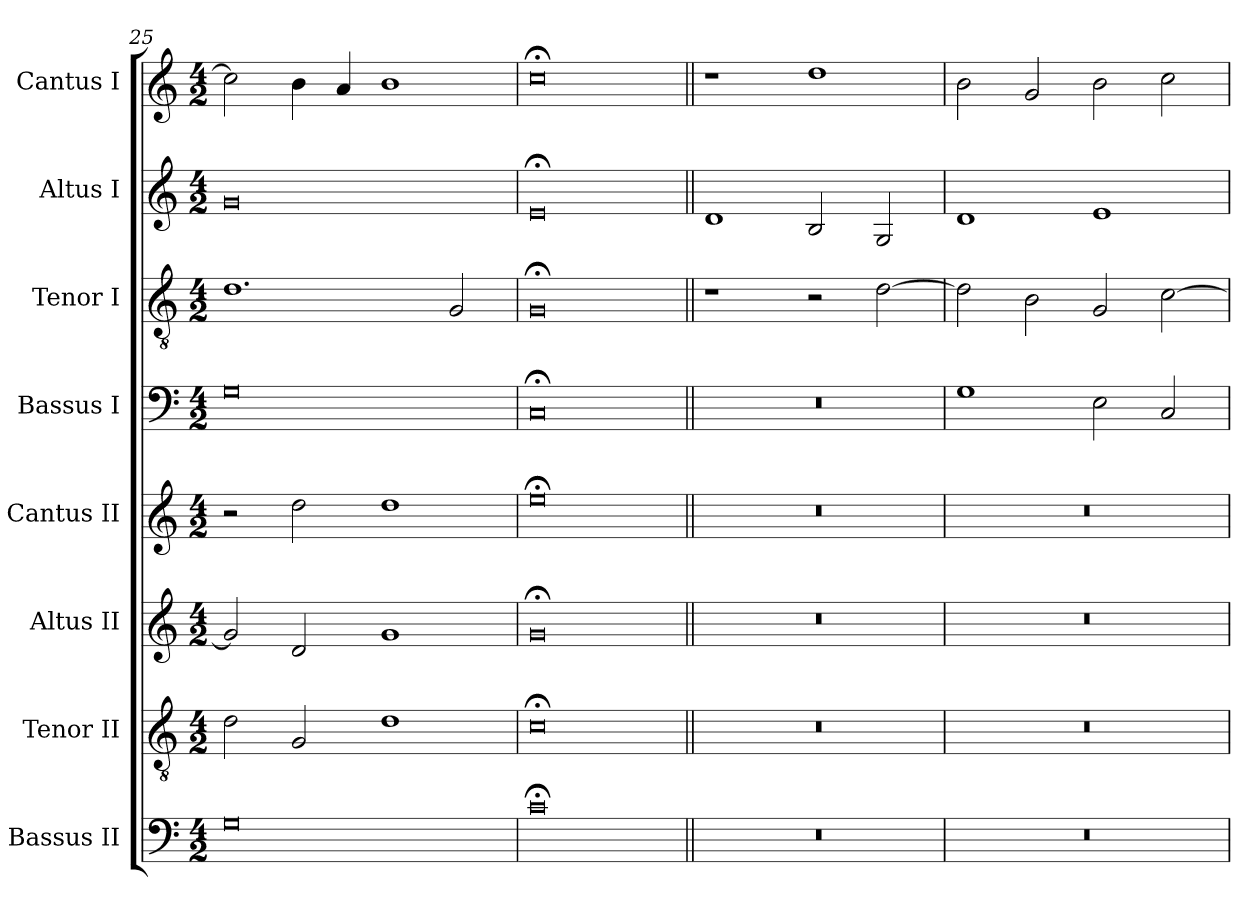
**kern	**kern	**kern	**kern	**kern	**kern	**kern	**kern
*part8	*part7	*part6	*part5	*part4	*part3	*part2	*part1
*staff8	*staff7	*staff6	*staff5	*staff4	*staff3	*staff2	*staff1
*I"Bassus II	*I"Tenor II	*I"Altus II	*I"Cantus II	*I"Bassus I	*I"Tenor I	*I"Altus I	*I"Cantus I
*I'B.II	*I'T.II	*I'A.II	*I'C.II	*I'B.I	*I'T.I	*I'A.I	*I'C.I
*clefF4	*clefGv2	*clefG2	*clefG2	*clefF4	*clefGv2	*clefG2	*clefG2
*	*ITrd7c12	*	*	*	*ITrd7c12	*	*
*k[]	*k[]	*k[]	*k[]	*k[]	*k[]	*k[]	*k[]
*C:	*C:	*C:	*C:	*C:	*C:	*C:	*C:
*M4/2	*M4/2	*M4/2	*M4/2	*M4/2	*M4/2	*M4/2	*M4/2
=25	=25	=25	=25	=25	=25	=25	=25
0G\	2D\	2g/]	2r	0G\	1.D\	0g/	2cc\]
.	2GG/	2d/	2dd\	.	.	.	4b\
.	.	.	.	.	.	.	4a/
.	1D\	1g/	1dd\	.	.	.	1b\
.	.	.	.	.	2GG/	.	.
=26	=26	=26	=26	=26	=26	=26	=26
0c;<\	0C;<\	0g;</	0ee;<\	0C;</	0GG;</	0e;</	0cc;<\
=27||	=27||	=27||	=27||	=27||	=27||	=27||	=27||
0r	0r	0r	0r	0r	1r	1d/	1r
.	.	.	.	.	2r	2B/	1dd\
.	.	.	.	.	[2D\	2G/	.
=28	=28	=28	=28	=28	=28	=28	=28
0r	0r	0r	0r	1G\	2D\]	1d/	2b\
.	.	.	.	.	2BB\	.	2g/
.	.	.	.	2E\	2GG/	1e/	2b\
.	.	.	.	2C/	[2C\	.	2cc\
=	=	=	=	=	=	=	=
*-	*-	*-	*-	*-	*-	*-	*-
